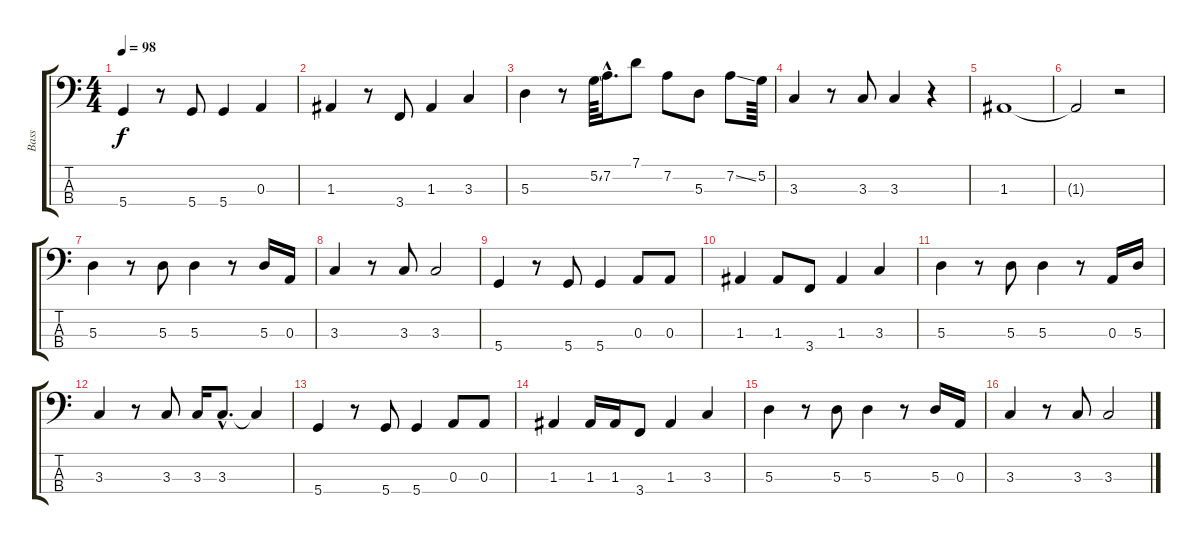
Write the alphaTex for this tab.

\track ("Bass" "Bass") {instrument fretlessbass}
\staff {score tabs}
\tuning (G2 D2 A1 D1) {hide}
\ts (4 4)
\tempo 98
\clef f4
\ks c
5.4.4{dy f} r.8 5.4.8 5.4.4 0.3.4 |
1.3.4 r.8 3.4.8 1.3.4 3.3.4 |
5.3.4 r.8 5.2{ss}.64 7.2{hac}.16{d} 7.1.8 7.2.8 5.3.8 7.2{ss}.8 5.2.64 |
3.3.4 r.8 3.3.8 3.3.4 r.4 |
1.3.1 |
1.3{t}.2 r.2 |
5.3.4 r.8 5.3.8 5.3.4 r.8 5.3.16 0.3.16 |
3.3.4 r.8 3.3.8 3.3.2 |
5.4.4 r.8 5.4.8 5.4.4 0.3.8 0.3.8 |
1.3.4 1.3.8 3.4.8 1.3.4 3.3.4 |
5.3.4 r.8 5.3.8 5.3.4 r.8 0.3.16 5.3.16 |
3.3.4 r.8 3.3.8 3.3.16 3.3{hac}.8{d} 3.3{t}.4 |
5.4.4 r.8 5.4.8 5.4.4 0.3.8 0.3.8 |
1.3.4 1.3.16 1.3.16 3.4.8 1.3.4 3.3.4 |
5.3.4 r.8 5.3.8 5.3.4 r.8 5.3.16 0.3.16 |
3.3.4 r.8 3.3.8 3.3.2
